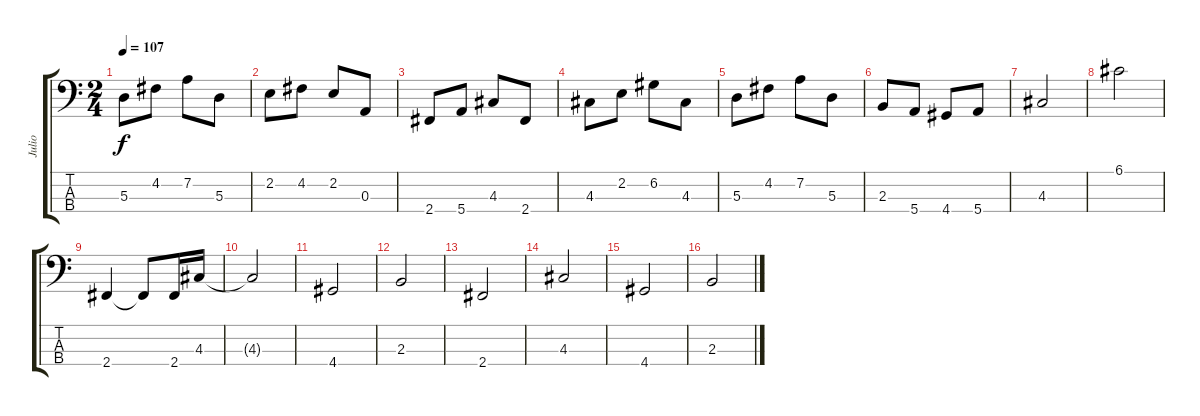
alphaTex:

\track ("Julio" "Julio") {instrument electricbasspick}
\staff {score tabs}
\tuning (G2 D2 A1 E1) {hide}
\ts (2 4)
\tempo 107
\clef f4
\ks c
5.3.8{dy f} 4.2.8 7.2.8 5.3.8 |
2.2.8 4.2.8 2.2.8 0.3.8 |
2.4.8 5.4.8 4.3.8 2.4.8 |
4.3.8 2.2.8 6.2.8 4.3.8 |
5.3.8 4.2.8 7.2.8 5.3.8 |
2.3.8 5.4.8 4.4.8 5.4.8 |
4.3.2 |
6.1.2 |
2.4.4 2.4{t}.8 2.4.16 4.3.16 |
4.3{t}.2 |
4.4.2 |
2.3.2 |
2.4.2 |
4.3.2 |
4.4.2 |
2.3.2
